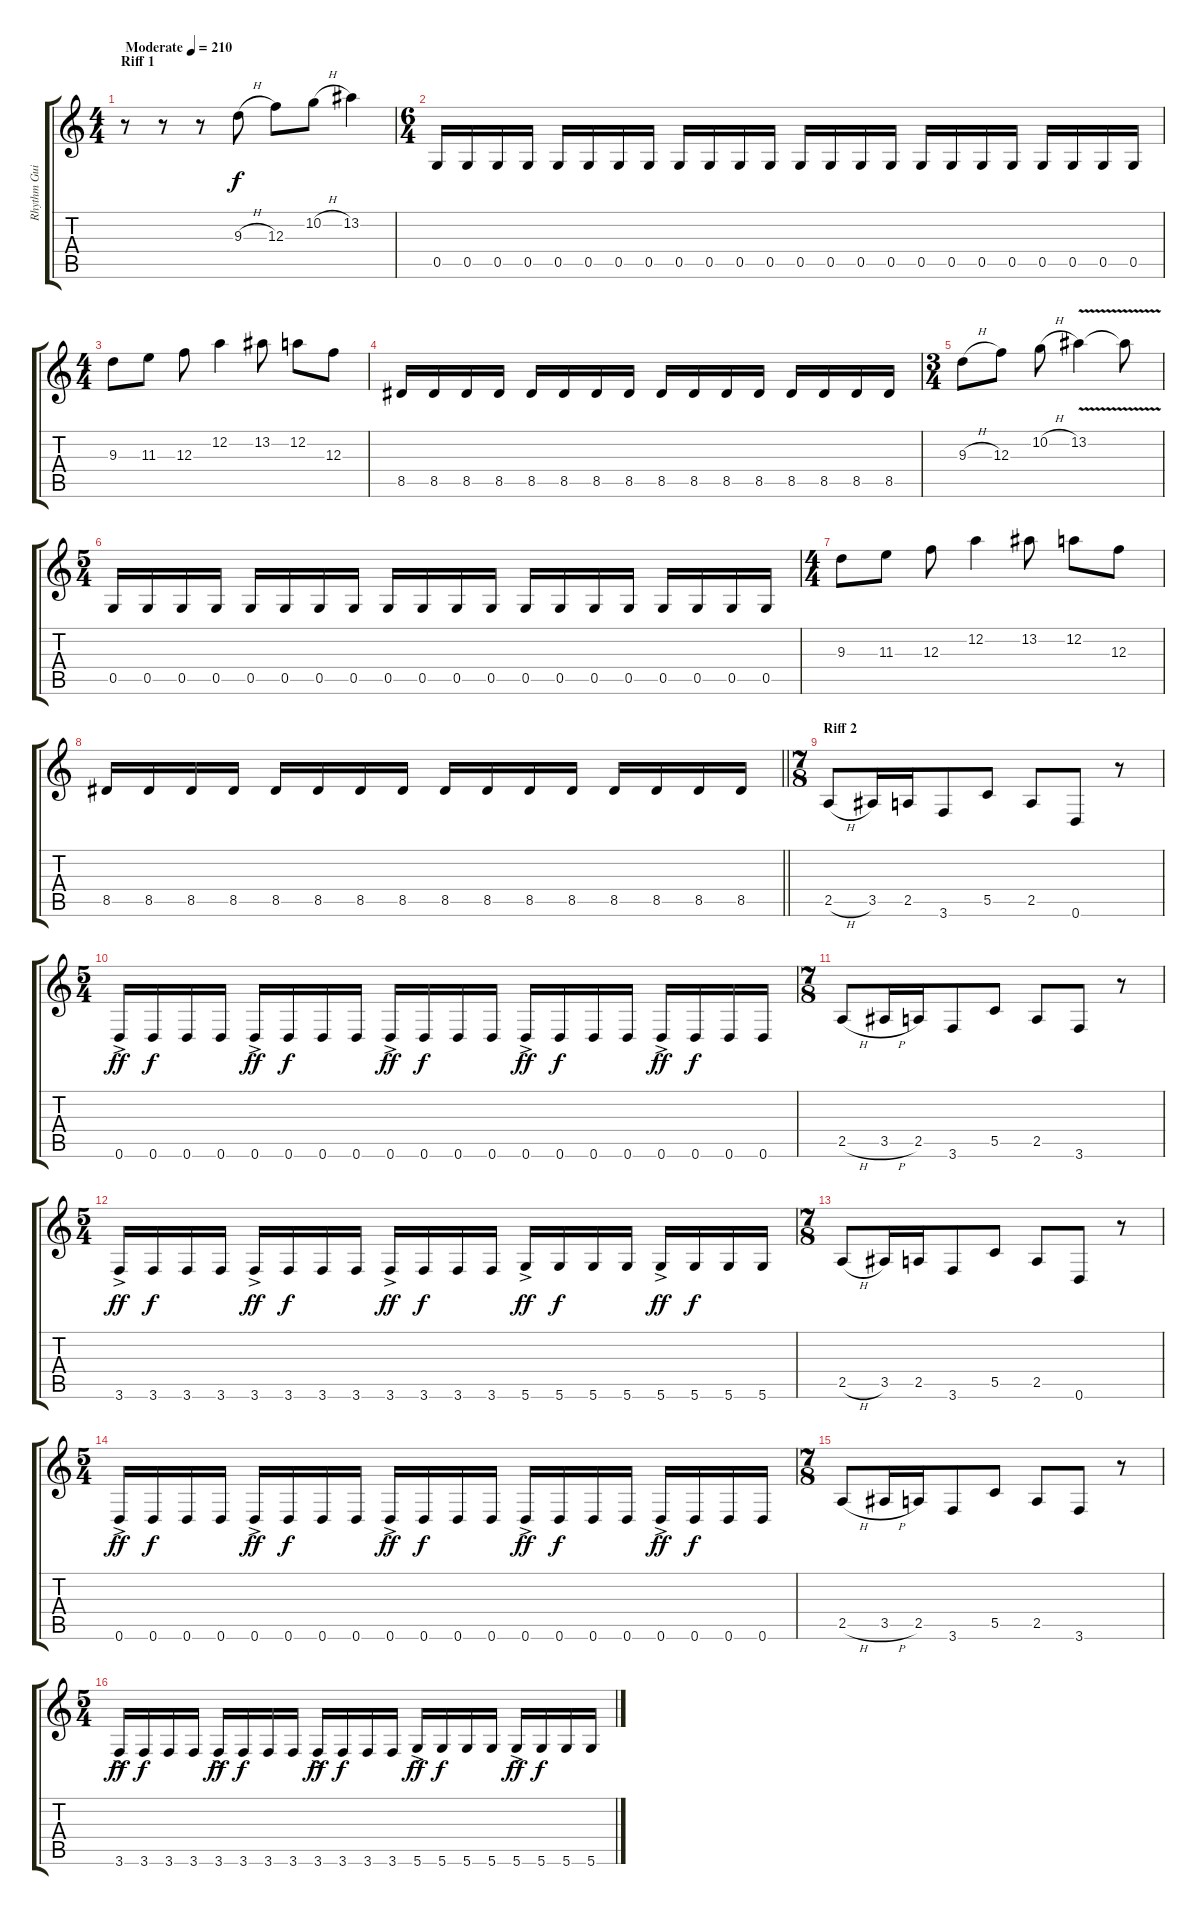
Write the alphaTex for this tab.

\track ("Rhythm Guitar 2 (Andy LaRocque)" "Rhythm Gui") {instrument distortionguitar}
\staff {score tabs}
\tuning (D4 A3 F3 C3 G2 D2) {hide}
\ts (4 4)
\section ("" "Riff 1")
\tempo (210 "Moderate")
\clef g2
\ks c
r.8{dy f instrument distortionguitar} r.8 r.8 9.3{h}.8 12.3.8 10.2{h}.8 13.2.4 |
\ts (6 4)
0.5.16 0.5.16 0.5.16 0.5.16 0.5.16 0.5.16 0.5.16 0.5.16 0.5.16 0.5.16 0.5.16 0.5.16 0.5.16 0.5.16 0.5.16 0.5.16 0.5.16 0.5.16 0.5.16 0.5.16 0.5.16 0.5.16 0.5.16 0.5.16 |
\ts (4 4)
9.3.8 11.3.8 12.3.8 12.2.4 13.2.8 12.2.8 12.3.8 |
8.5.16 8.5.16 8.5.16 8.5.16 8.5.16 8.5.16 8.5.16 8.5.16 8.5.16 8.5.16 8.5.16 8.5.16 8.5.16 8.5.16 8.5.16 8.5.16 |
\ts (3 4)
9.3{h}.8 12.3.8 10.2{h}.8 13.2{v}.4 13.2{t}.8 |
\ts (5 4)
0.5.16 0.5.16 0.5.16 0.5.16 0.5.16 0.5.16 0.5.16 0.5.16 0.5.16 0.5.16 0.5.16 0.5.16 0.5.16 0.5.16 0.5.16 0.5.16 0.5.16 0.5.16 0.5.16 0.5.16 |
\ts (4 4)
9.3.8 11.3.8 12.3.8 12.2.4 13.2.8 12.2.8 12.3.8 |
\barLineRight lightlight
8.5.16 8.5.16 8.5.16 8.5.16 8.5.16 8.5.16 8.5.16 8.5.16 8.5.16 8.5.16 8.5.16 8.5.16 8.5.16 8.5.16 8.5.16 8.5.16 |
\ts (7 8)
\section ("" "Riff 2")
2.5{h}.8 3.5.16 2.5.16 3.6.8 5.5.8 2.5.8 0.6.8 r.8 |
\ts (5 4)
0.6{ac}.16{dy ff} 0.6.16{dy f} 0.6.16 0.6.16 0.6{ac}.16{dy ff} 0.6.16{dy f} 0.6.16 0.6.16 0.6{ac}.16{dy ff} 0.6.16{dy f} 0.6.16 0.6.16 0.6{ac}.16{dy ff} 0.6.16{dy f} 0.6.16 0.6.16 0.6{ac}.16{dy ff} 0.6.16{dy f} 0.6.16 0.6.16 |
\ts (7 8)
2.5{h}.8 3.5{h}.16 2.5.16 3.6.8 5.5.8 2.5.8 3.6.8 r.8 |
\ts (5 4)
3.6{ac}.16{dy ff} 3.6.16{dy f} 3.6.16 3.6.16 3.6{ac}.16{dy ff} 3.6.16{dy f} 3.6.16 3.6.16 3.6{ac}.16{dy ff} 3.6.16{dy f} 3.6.16 3.6.16 5.6{ac}.16{dy ff} 5.6.16{dy f} 5.6.16 5.6.16 5.6{ac}.16{dy ff} 5.6.16{dy f} 5.6.16 5.6.16 |
\ts (7 8)
2.5{h}.8 3.5.16 2.5.16 3.6.8 5.5.8 2.5.8 0.6.8 r.8 |
\ts (5 4)
0.6{ac}.16{dy ff} 0.6.16{dy f} 0.6.16 0.6.16 0.6{ac}.16{dy ff} 0.6.16{dy f} 0.6.16 0.6.16 0.6{ac}.16{dy ff} 0.6.16{dy f} 0.6.16 0.6.16 0.6{ac}.16{dy ff} 0.6.16{dy f} 0.6.16 0.6.16 0.6{ac}.16{dy ff} 0.6.16{dy f} 0.6.16 0.6.16 |
\ts (7 8)
2.5{h}.8 3.5{h}.16 2.5.16 3.6.8 5.5.8 2.5.8 3.6.8 r.8 |
\ts (5 4)
3.6{ac}.16{dy ff} 3.6.16{dy f} 3.6.16 3.6.16 3.6{ac}.16{dy ff} 3.6.16{dy f} 3.6.16 3.6.16 3.6{ac}.16{dy ff} 3.6.16{dy f} 3.6.16 3.6.16 5.6{ac}.16{dy ff} 5.6.16{dy f} 5.6.16 5.6.16 5.6{ac}.16{dy ff} 5.6.16{dy f} 5.6.16 5.6.16
